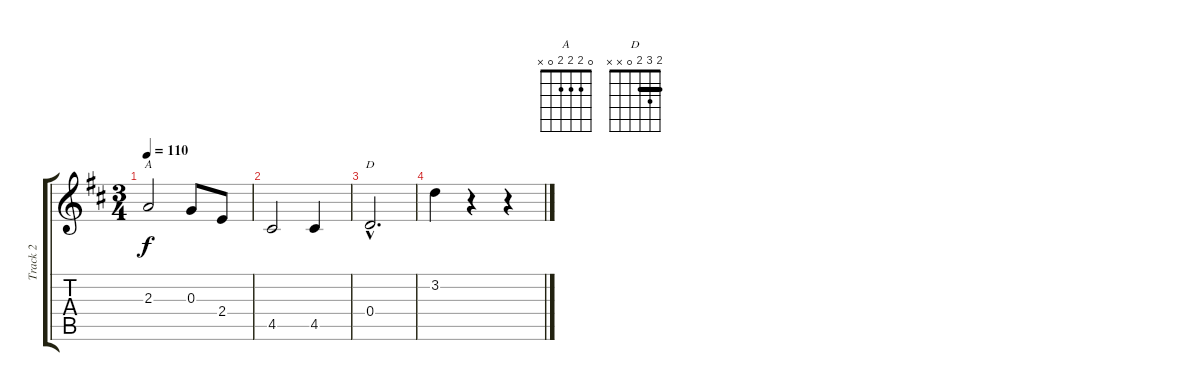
\track ("Track 2" "Track 2") {instrument acousticguitarsteel}
\staff {score tabs}
\tuning (E4 B3 G3 D3 A2 E2) {hide}
\chord ("A" 0 2 2 2 0 x)
\chord ("D" 2 3 2 0 x x) {barre 2}
\ts (3 4)
\tempo 110
\clef g2
\ks d
2.3.2{ch "A" dy f} 0.3.8 2.4.8 |
4.5.2 4.5.4 |
0.4{hac}.2{d ch "D"} |
3.2.4 r.4 r.4
